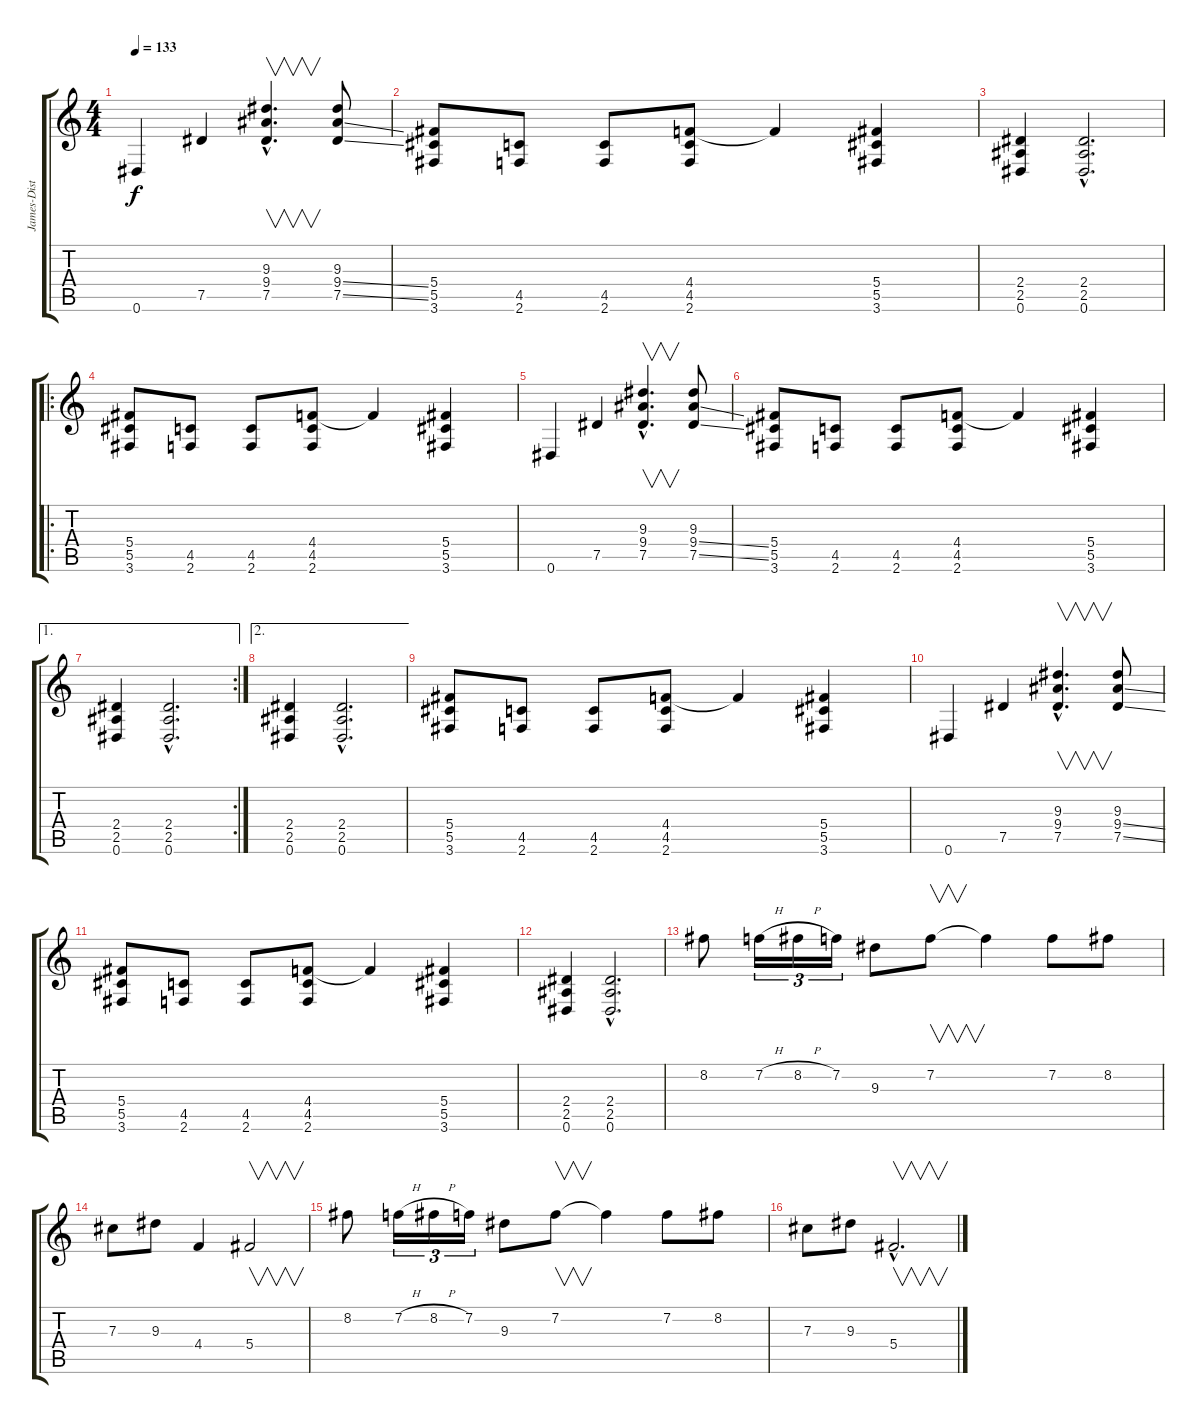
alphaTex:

\track ("James-Dist" "James-Dist") {instrument distortionguitar}
\staff {score tabs}
\tuning (Eb4 Bb3 Gb3 Db3 Ab2 Eb2) {hide}
\ts (4 4)
\tempo 133
\clef g2
\ks c
0.6.4{dy f} 7.5.4 (9.3{hac} 9.4{hac} 7.5{hac}).4{v d} (9.3 9.4{ss} 7.5{ss}).8 |
(5.4 5.5 3.6).8 (4.5 2.6).8 (4.5 2.6).8 (4.4 4.5 2.6).8 4.4{t}.4 (5.4 5.5 3.6).4 |
(2.4 2.5 0.6).4 (2.4{hac} 2.5{hac} 0.6{hac}).2{d} |
\ro
(5.4 5.5 3.6).8 (4.5 2.6).8 (4.5 2.6).8 (4.4 4.5 2.6).8 4.4{t}.4 (5.4 5.5 3.6).4 |
0.6.4 7.5.4 (9.3{hac} 9.4{hac} 7.5{hac}).4{v d} (9.3 9.4{ss} 7.5{ss}).8 |
(5.4 5.5 3.6).8 (4.5 2.6).8 (4.5 2.6).8 (4.4 4.5 2.6).8 4.4{t}.4 (5.4 5.5 3.6).4 |
\ae 1
\rc 2
(2.4 2.5 0.6).4 (2.4{hac} 2.5{hac} 0.6{hac}).2{d} |
\ae 2
(2.4 2.5 0.6).4 (2.4{hac} 2.5{hac} 0.6{hac}).2{d} |
(5.4 5.5 3.6).8 (4.5 2.6).8 (4.5 2.6).8 (4.4 4.5 2.6).8 4.4{t}.4 (5.4 5.5 3.6).4 |
0.6.4 7.5.4 (9.3{hac} 9.4{hac} 7.5{hac}).4{v d} (9.3 9.4{ss} 7.5{ss}).8 |
(5.4 5.5 3.6).8 (4.5 2.6).8 (4.5 2.6).8 (4.4 4.5 2.6).8 4.4{t}.4 (5.4 5.5 3.6).4 |
(2.4 2.5 0.6).4 (2.4{hac} 2.5{hac} 0.6{hac}).2{d} |
8.2.8 7.2{h}.16{tu (3 2)} 8.2{h}.16{tu (3 2)} 7.2.16{tu (3 2)} 9.3.8 7.2.8{v} 7.2{t}.4 7.2.8 8.2.8 |
7.3.8 9.3.8 4.4.4 5.4.2{v} |
8.2.8 7.2{h}.16{tu (3 2)} 8.2{h}.16{tu (3 2)} 7.2.16{tu (3 2)} 9.3.8 7.2.8{v} 7.2{t}.4 7.2.8 8.2.8 |
7.3.8 9.3.8 5.4{hac}.2{v d}
